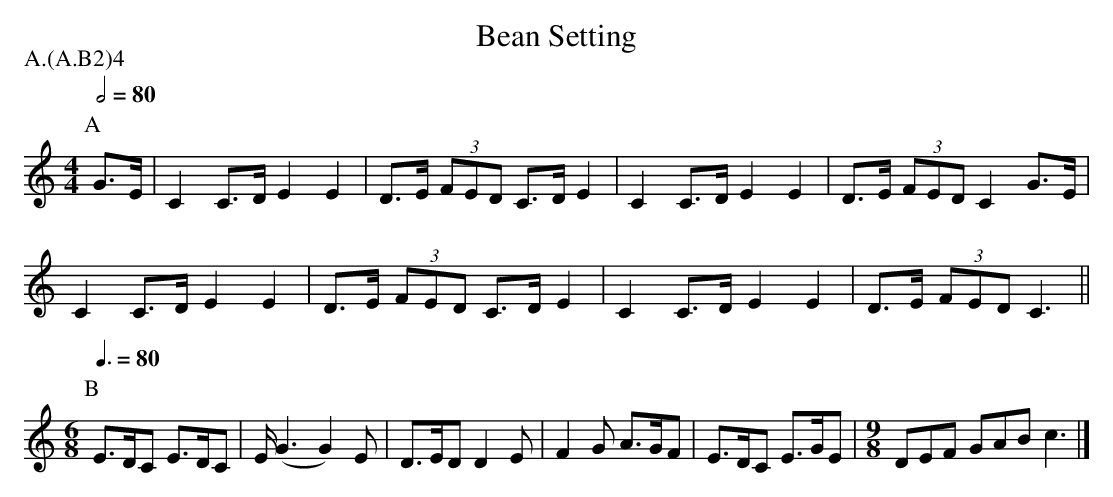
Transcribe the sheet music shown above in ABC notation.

X:1
T:Bean Setting
P:A.(A.B2)4
Q:1/2=80
M:4/4
L:1/8
K:Cmaj clef=treble
P:A
G>E |\
C2 C>D E2 E2 | D>E (3FED C>D E2 |\
C2 C>D E2 E2 | D>E (3FED C2 G>E |
C2 C>D E2 E2 | D>E (3FED C>D E2 |\
C2 C>D E2 E2 | D>E (3FED C3 ||
M:6/8
Q:3/8=80
P:B
E>DC E>DC | E/2(G3G2) E | D>ED D2 E | F2 G A>GF | E>DC E>GE |\
M:9/8
DEF GAB c3 |]
